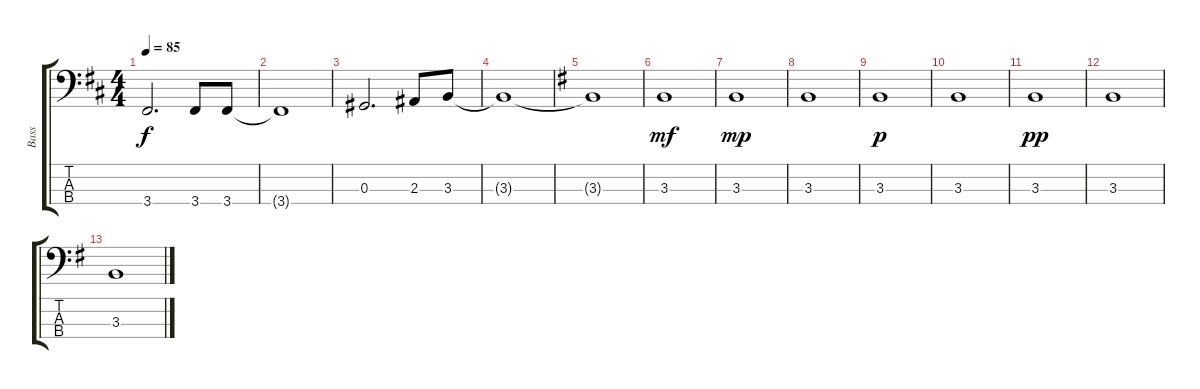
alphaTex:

\track ("Bass" "Bass") {instrument electricbasspick}
\staff {score tabs}
\tuning (Gb2 Db2 Ab1 Eb1) {hide}
\ts (4 4)
\tempo 85
\clef f4
\ks d
3.4.2{d dy f} 3.4.8 3.4.8 |
3.4{t}.1 |
0.3.2{d} 2.3.8 3.3.8 |
3.3{t}.1 |
\ks g
3.3{t}.1 |
3.3.1{dy mf} |
3.3.1{dy mp} |
3.3.1 |
3.3.1{dy p} |
3.3.1 |
3.3.1{dy pp} |
3.3.1 |
3.3.1
